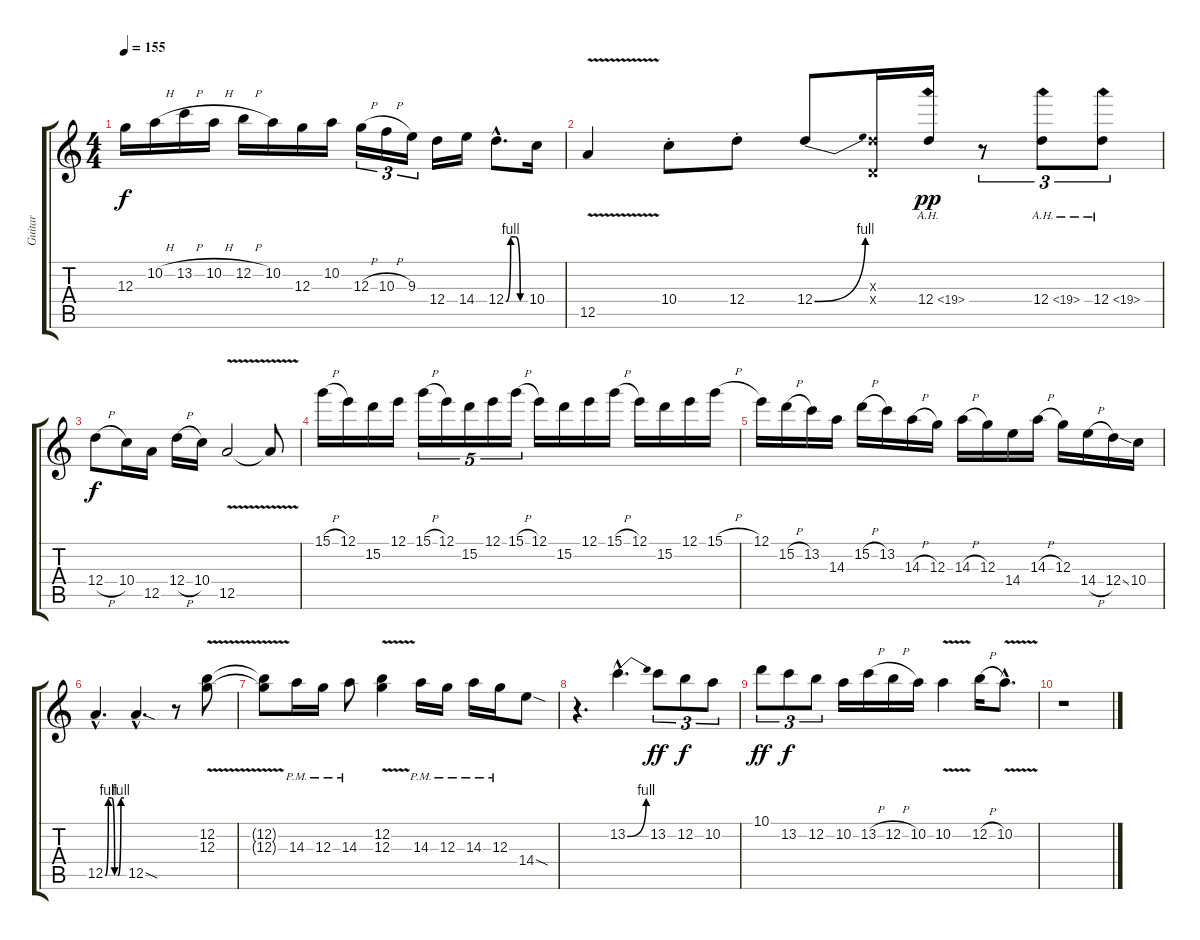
\track ("Guitar" "Guitar") {instrument overdrivenguitar}
\staff {score tabs}
\tuning (E4 B3 G3 D3 A2 E2) {hide}
\ts (4 4)
\tempo 155
\clef g2
\ks c
12.3{t}.16{dy f} 10.2{h}.16 13.2{h}.16 10.2{h}.16 12.2{h}.16 10.2.16 12.3.16 10.2.16 12.3{h}.16{tu (3 2)} 10.3{h}.16{tu (3 2)} 9.3.16{tu (3 2)} 12.4.16 14.4.16 12.4{be (custom 0 0 15 4 30 4 45 0 60 0) hac}.8{d} 10.4.16 |
12.5{v}.4 10.4{st}.8 12.4{st}.8 12.4{be (bend 0 0 60 4)}.8 (7.3{x} 0.4{x}).16 12.4{ah 7}.16{dy pp} r.8{tu (3 2)} 12.4{ah 7}.8{tu (3 2)} 12.4{ah 7}.8{tu (3 2)} |
12.4{h}.8{dy f} 10.4.16 12.5.16 12.4{h}.16 10.4.16 12.5{v}.2 12.5{t}.8 |
15.1{h}.16 12.1.16 15.2.16 12.1.16 15.1{h}.16{tu (5 4)} 12.1.16{tu (5 4)} 15.2.16{tu (5 4)} 12.1.16{tu (5 4)} 15.1{h}.16{tu (5 4)} 12.1.16 15.2.16 12.1.16 15.1{h}.16 12.1.16 15.2.16 12.1.16 15.1{h}.16 |
12.1.16 15.2{h}.16 13.2.16 14.3.16 15.2{h}.16 13.2.16 14.3{h}.16 12.3.16 14.3{h}.16 12.3.16 14.4.16 14.3{h}.16 12.3.16 14.4{h}.16 12.4{ss}.16 10.4.16 |
12.5{be (custom 0 0 10 4 20 4 30 0 40 0 50 4 60 4) hac}.4{d} 12.5{sod hac}.4{d} r.8 (12.2{v} 12.3).8 |
(12.2{t} 12.3{t}).8 14.3{pm}.16 12.3{pm}.16 14.3{pm}.8 (12.2{v} 12.3{v}).4 14.3{pm}.16 12.3{pm}.16 14.3{pm}.16 12.3{pm}.16 14.4{sod}.8 |
r.4{d} 13.2{be (bend 0 0 60 4) hac}.4{d} 13.2.8{tu (3 2) dy ff} 12.2.8{tu (3 2) dy f} 10.2.8{tu (3 2)} |
10.1.8{tu (3 2) dy ff} 13.2.8{tu (3 2) dy f} 12.2.8{tu (3 2)} 10.2.16 13.2{h}.16 12.2{h}.16 10.2.16 10.2{v}.4 12.2{h}.16 10.2{v hac}.8{d} |
r.1
